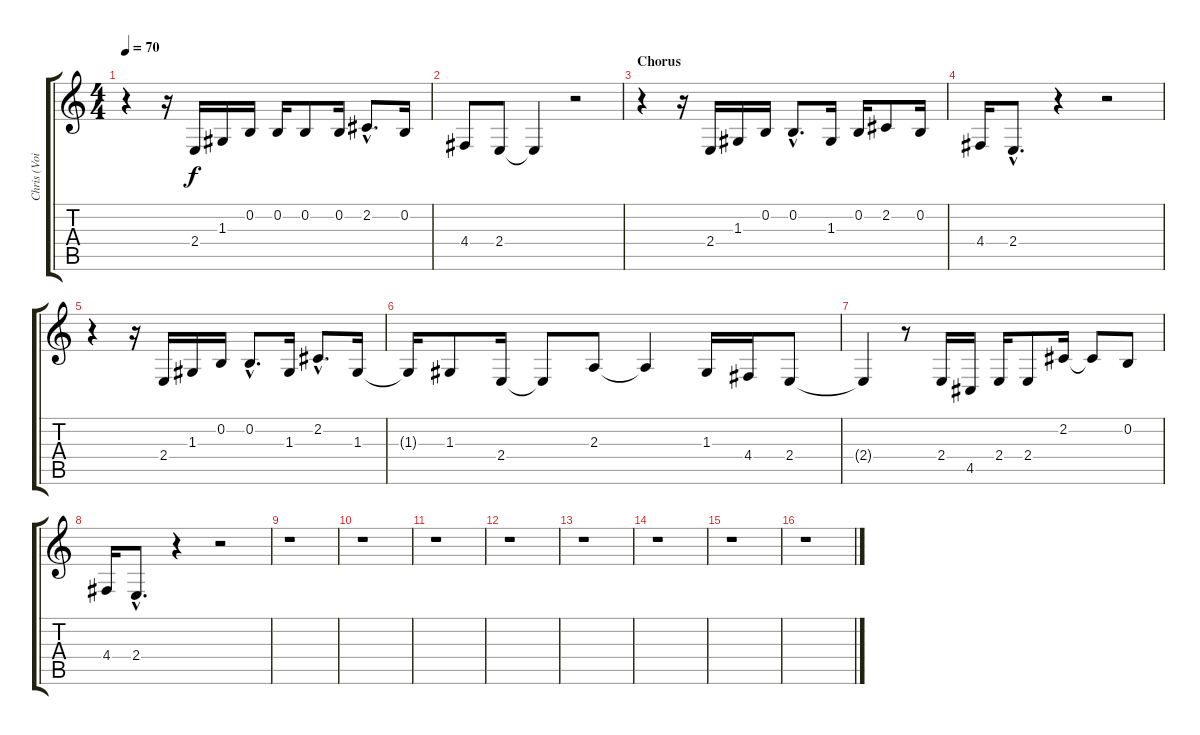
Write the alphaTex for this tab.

\track ("Chris (Voice)" "Chris (Voi") {instrument synthbrass1}
\staff {score tabs}
\tuning (E4 B3 G3 D3 A2 E2) {hide}
\ts (4 4)
\tempo 70
\clef g2
\ks c
r.4{dy f} r.16 2.4.16 1.3.16 0.2.16 0.2.16 0.2.8 0.2.16 2.2{hac}.8{d} 0.2.16 |
4.4.8 2.4.8 2.4{t}.4 r.2 |
\section ("" "Chorus")
r.4 r.16 2.4.16 1.3.16 0.2.16 0.2{hac}.8{d} 1.3.16 0.2.16 2.2.8 0.2.16 |
4.4.16 2.4{hac}.8{d} r.4 r.2 |
r.4 r.16 2.4.16 1.3.16 0.2.16 0.2{hac}.8{d} 1.3.16 2.2{hac}.8{d} 1.3.16 |
1.3{t}.16 1.3.8 2.4.16 2.4{t}.8 2.3.8 2.3{t}.4 1.3.16 4.4.16 2.4.8 |
2.4{t}.4 r.8 2.4.16 4.5.16 2.4.16 2.4.8 2.2.16 2.2{t}.8 0.2.8 |
4.4.16 2.4{hac}.8{d} r.4 r.2 |
r.1 |
r.1 |
r.1 |
r.1 |
r.1 |
r.1 |
r.1 |
r.1
